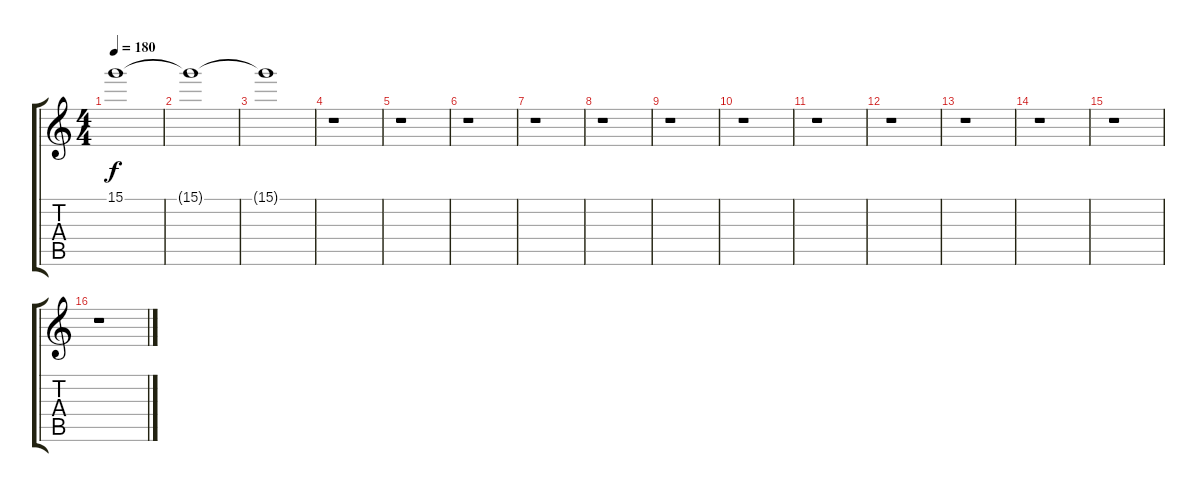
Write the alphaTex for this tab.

\track "" {instrument distortionguitar}
\staff {score tabs}
\tuning (E4 B3 G3 D3 A2 E2) {hide}
\ts (4 4)
\tempo 180
\clef g2
\ks c
15.1.1{dy f} |
15.1{t}.1{volume 1} |
15.1{t}.1 |
r.1 |
r.1 |
r.1 |
r.1 |
r.1 |
r.1 |
r.1 |
r.1 |
r.1 |
r.1 |
r.1 |
r.1 |
r.1
